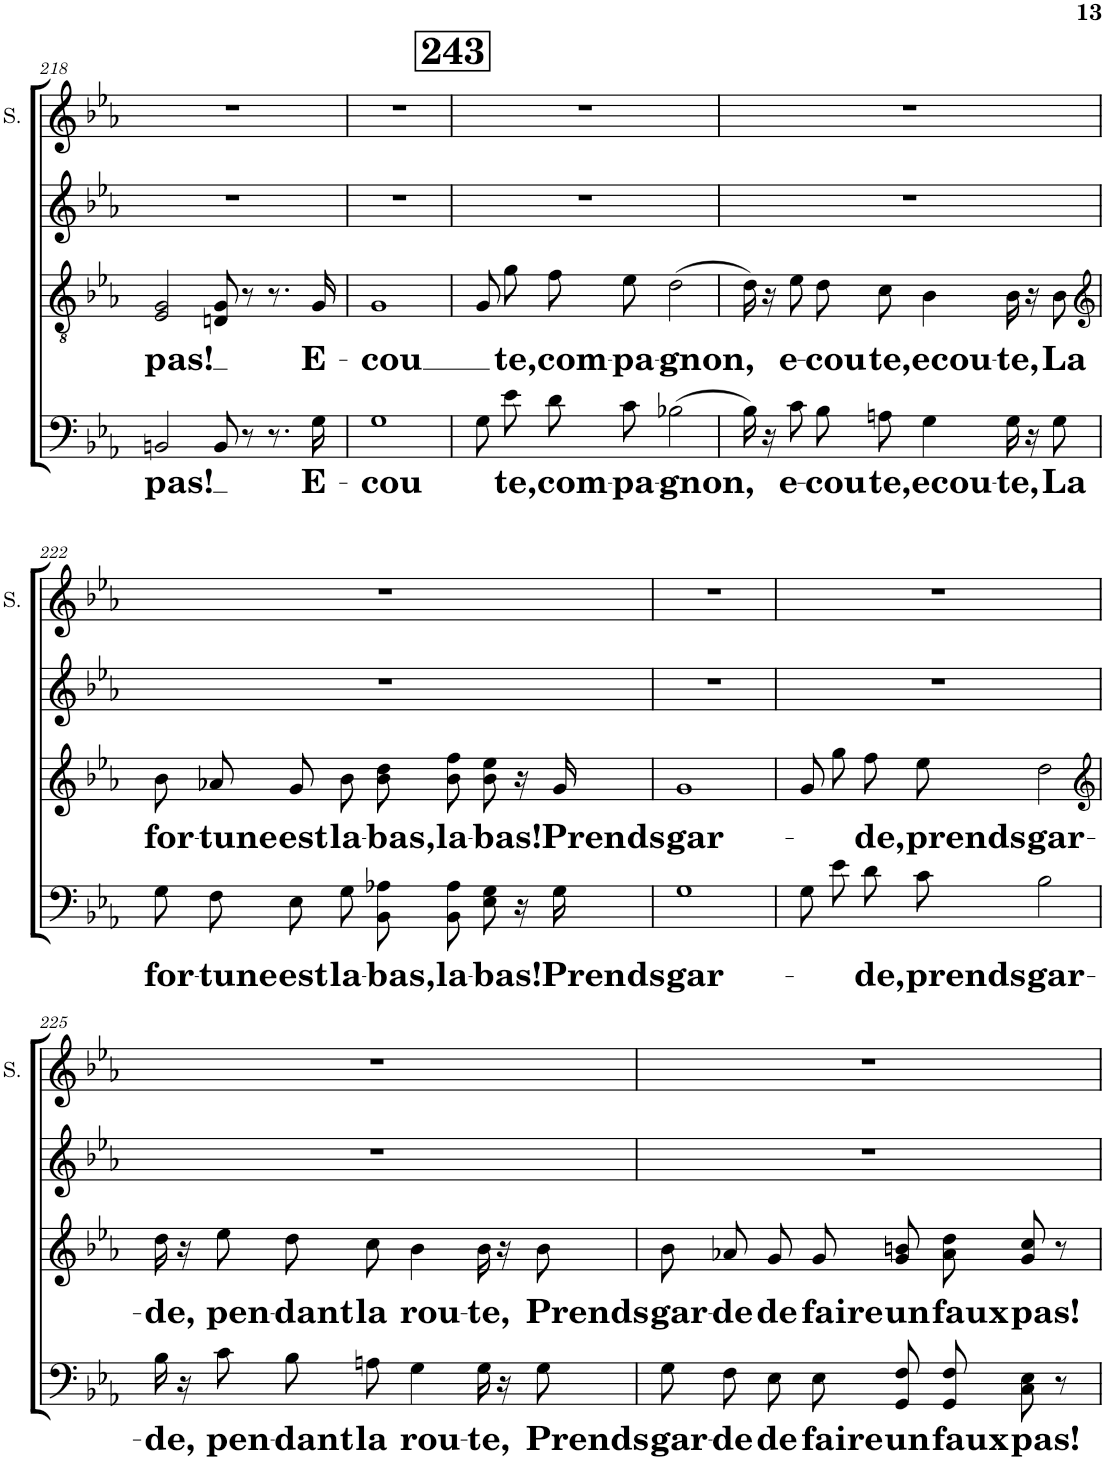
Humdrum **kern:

**kern	**text	**kern	**text	**kern	**kern
*part4	*part4	*part3	*part3	*part2	*part1
*staff4	*staff4	*staff3	*staff3	*staff2	*staff1
*I"Bass	*	*I"Tenor	*	*I"Alto	*I"Soprano
*	*	*	*	*	*I'S.
!!LO:PB:g=z
*clefF4	*	*clefGv2	*	*clefG2	*clefG2
*k[b-e-a-]	*	*k[b-e-a-]	*	*k[b-e-a-]	*k[b-e-a-]
*M4/4	*	*M4/4	*	*M4/4	*M4/4
=218	=218	=218	=218	=218	=218
!	!LO:LY:b	!	!LO:LY:b	!	!
2BBn/	pas!	2E-/ 2G/	pas!	1r	1r
8BB/	.	8Dn/ 8G/	.	.	.
8r	.	8r	.	.	.
8.r	.	8.r	.	.	.
!	!LO:LY:b	!	!LO:LY:b	!	!
16G\	E-	16G/	E-	.	.
=219	=219	=219	=219	=219	=219
!	!LO:LY:b	!	!LO:LY:b	!	!
1G	-cou	1G	-cou	1r	1r
!!LO:REH:place=s1:a:B:cj:fs=18:t=243
=220	=220	=220	=220	=220	=220
8G\L	.	8G\L	.	1r	1r
!	!LO:LY:b	!	!LO:LY:b	!	!
8e-\J	te,	8g\J	te,	.	.
!	!LO:LY:b	!	!LO:LY:b	!	!
8d\L	com-	8f\L	com-	.	.
!	!LO:LY:b	!	!LO:LY:b	!	!
8c\J	-pa-	8e-\J	-pa-	.	.
!	!LO:LY:b	!	!LO:LY:b	!	!
(2B-X\	-gnon,	(2d\	-gnon,	.	.
=221	=221	=221	=221	=221	=221
16B-\)	.	16d\)	.	1r	1r
16r	.	16r	.	.	.
!	!LO:LY:b	!	!LO:LY:b	!	!
8c\	e-	8e-\	e-	.	.
!	!LO:LY:b	!	!LO:LY:b	!	!
8B-\L	-cou	8d\L	-cou	.	.
!	!LO:LY:b	!	!LO:LY:b	!	!
8An\J	te,	8c\J	te,	.	.
!	!LO:LY:b	!	!LO:LY:b	!	!
4G\	ecou-	4B-\	ecou-	.	.
!	!LO:LY:b	!	!LO:LY:b	!	!
16G\	-te,	16B-\	-te,	.	.
16r	.	16r	.	.	.
!	!LO:LY:b	!	!LO:LY:b	!	!
8G\	La	8B-\	La	.	.
!!LO:LB:g=z
=222	=222	=222	=222	=222	=222
*	*	*clefG2	*	*	*
!	!LO:LY:b	!	!LO:LY:b	!	!
8G\L	for-	8b-/L	for-	1r	1r
!	!LO:LY:b	!	!LO:LY:b	!	!
8F\J	-tune	8a-X/J	-tune	.	.
!	!LO:LY:b	!	!LO:LY:b	!	!
8E-\L	est	8g/L	est	.	.
!	!LO:LY:b	!	!LO:LY:b	!	!
8G\J	la-	8b-/J	la-	.	.
!	!LO:LY:b	!	!LO:LY:b	!	!
8BB-\ 8A-X\L	-bas,	8b-\ 8dd\L	-bas,	.	.
!	!LO:LY:b	!	!LO:LY:b	!	!
8BB-\ 8A-\J	la-	8b-\ 8ff\J	la-	.	.
!	!LO:LY:b	!	!LO:LY:b	!	!
8E-\ 8G\	-bas!	8b-\ 8ee-\	-bas!	.	.
16r	.	16r	.	.	.
!	!LO:LY:b	!	!LO:LY:b	!	!
16G\	Prends	16g/	Prends	.	.
=223	=223	=223	=223	=223	=223
!	!LO:LY:b	!	!LO:LY:b	!	!
1G	gar-	1g	gar-	1r	1r
=224	=224	=224	=224	=224	=224
8G\L	.	8g\L	.	1r	1r
8e-\J	.	8gg\J	.	.	.
!	!LO:LY:b	!	!LO:LY:b	!	!
8d\L	-de,	8ff\L	-de,	.	.
!	!LO:LY:b	!	!LO:LY:b	!	!
8c\J	prends	8ee-\J	prends	.	.
!	!LO:LY:b	!	!LO:LY:b	!	!
2B-\	gar-	2dd\	gar-	.	.
!!LO:LB:g=z
=225	=225	=225	=225	=225	=225
*	*	*clefG2	*	*	*
!	!LO:LY:b	!	!LO:LY:b	!	!
16B-\	-de,	16dd\	-de,	1r	1r
16r	.	16r	.	.	.
!	!LO:LY:b	!	!LO:LY:b	!	!
8c\	pen-	8ee-\	pen-	.	.
!	!LO:LY:b	!	!LO:LY:b	!	!
8B-\L	-dant	8dd\L	-dant	.	.
!	!LO:LY:b	!	!LO:LY:b	!	!
8An\J	la	8cc\J	la	.	.
!	!LO:LY:b	!	!LO:LY:b	!	!
4G\	rou-	4b-\	rou-	.	.
!	!LO:LY:b	!	!LO:LY:b	!	!
16G\	-te,	16b-\	-te,	.	.
16r	.	16r	.	.	.
!	!LO:LY:b	!	!LO:LY:b	!	!
8G\	Prends	8b-\	Prends	.	.
=226	=226	=226	=226	=226	=226
!	!LO:LY:b	!	!LO:LY:b	!	!
8G\L	gar-	8b-/L	gar-	1r	1r
!	!LO:LY:b	!	!LO:LY:b	!	!
8F\J	-de	8a-X/J	-de	.	.
!	!LO:LY:b	!	!LO:LY:b	!	!
8E-\L	de	8g/L	de	.	.
!	!LO:LY:b	!	!LO:LY:b	!	!
8E-\J	faire	8g/J	faire	.	.
!	!LO:LY:b	!	!LO:LY:b	!	!
8GG/ 8F/L	un	8g\ 8bn\L	un	.	.
!	!LO:LY:b	!	!LO:LY:b	!	!
8GG/ 8F/J	faux	8a-\ 8dd\J	faux	.	.
!	!LO:LY:b	!	!LO:LY:b	!	!
8C\ 8E-\	pas!	8g/ 8cc/	pas!	.	.
8r	.	8r	.	.	.
=	=	=	=	=	=
*-	*-	*-	*-	*-	*-
